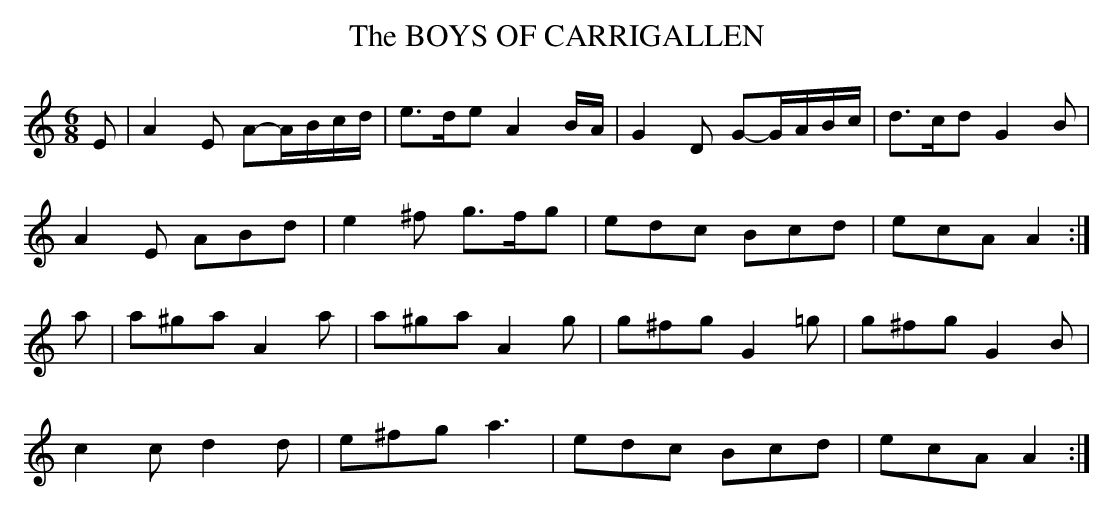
X:1
T:BOYS OF CARRIGALLEN, The
Y:"cheerfully"
M:6/8
L:1/8
K:Am
E|A2E A-A/B/c/d/|e>de A2B/A/|G2D G-G/A/B/c/|d>cd G2B|
A2E ABd|e2^f g>fg|edc Bcd|ecA A2:|
a|a^ga A2a|a^ga A2g|g^fg G2=g|g^fg G2B|
c2c d2d|e^fg a3|edc Bcd|ecA A2:|
